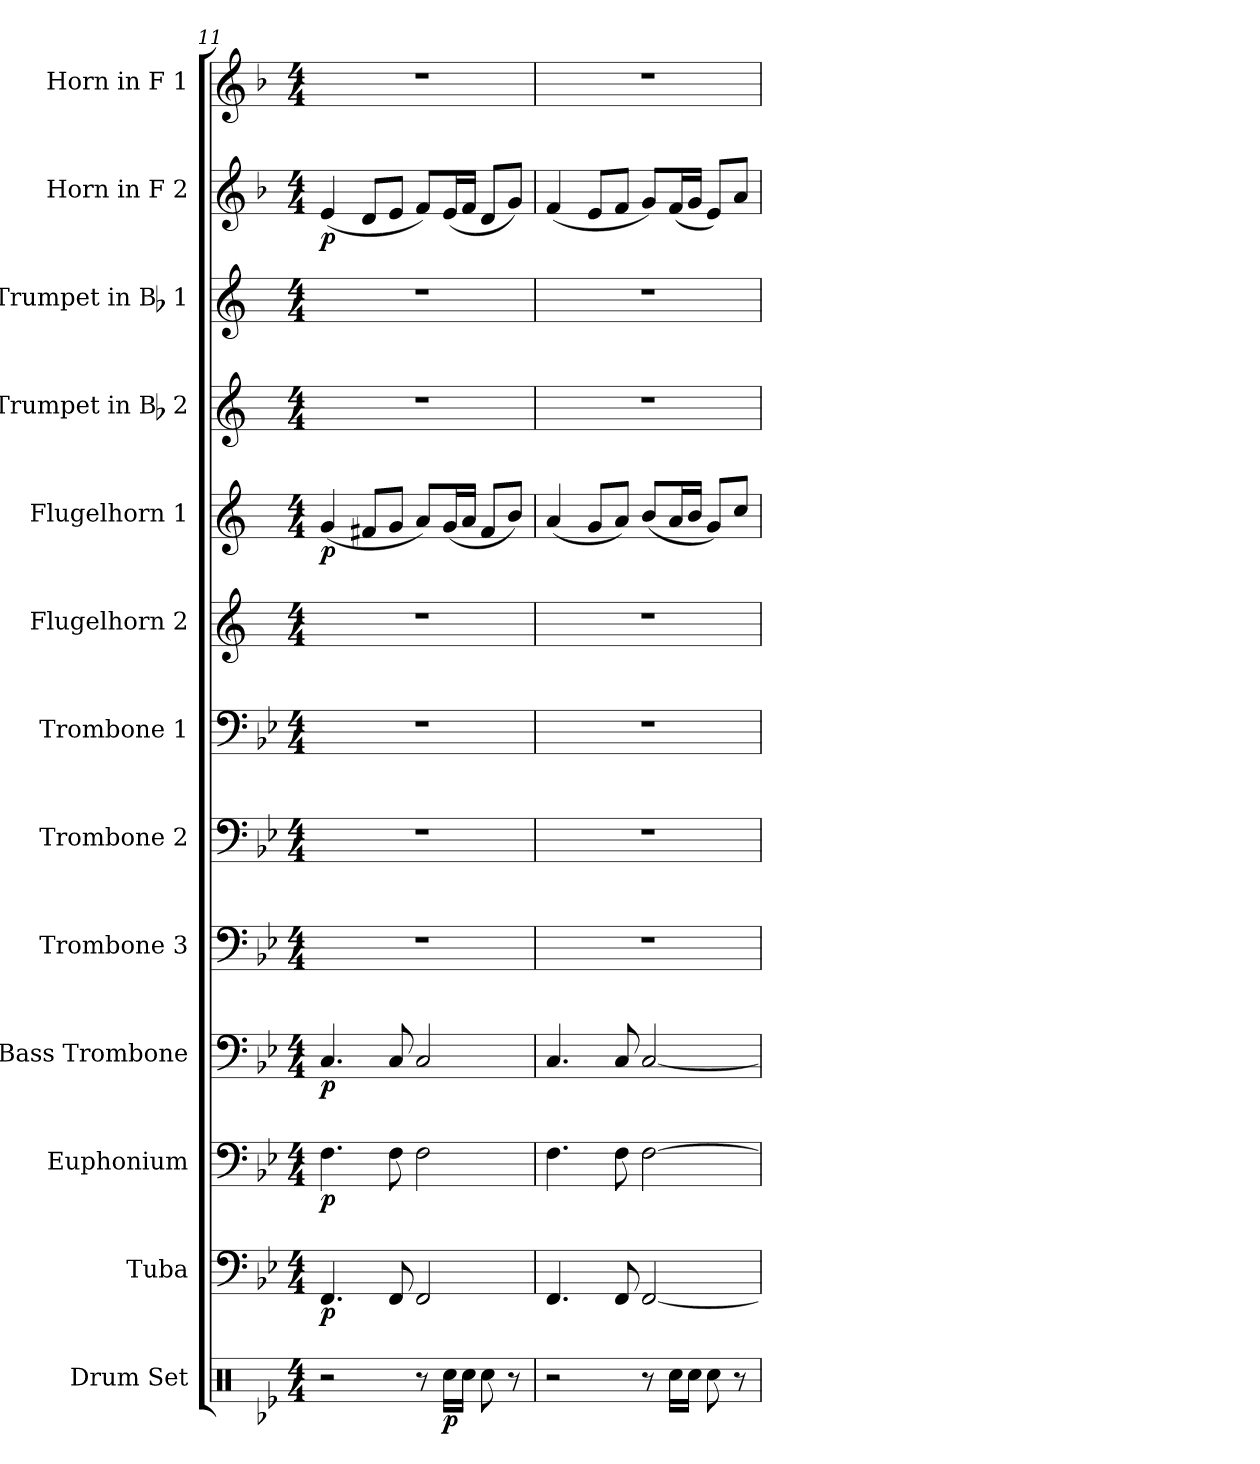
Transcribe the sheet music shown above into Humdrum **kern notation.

**kern	**dynam	**kern	**dynam	**kern	**dynam	**kern	**dynam	**kern	**kern	**kern	**kern	**kern	**dynam	**kern	**kern	**kern	**dynam	**kern
*part13	*part13	*part12	*part12	*part11	*part11	*part10	*part10	*part9	*part8	*part7	*part6	*part5	*part5	*part4	*part3	*part2	*part2	*part1
*staff13	*staff13	*staff12	*staff12	*staff11	*staff11	*staff10	*staff10	*staff9	*staff8	*staff7	*staff6	*staff5	*staff5	*staff4	*staff3	*staff2	*staff2	*staff1
*I"Drum Set	*	*I"Tuba	*	*I"Euphonium	*	*I"Bass Trombone	*	*I"Trombone 3	*I"Trombone 2	*I"Trombone 1	*I"Flugelhorn 2	*I"Flugelhorn 1	*	*I"Trumpet in Bb 2	*I"Trumpet in Bb 1	*I"Horn in F 2	*	*I"Horn in F 1
*I'D. S.	*	*I'Tuba	*	*I'Euph.	*	*I'B. Tbn.	*	*I'Tbn. 3	*I'Tbn. 2	*I'Tbn. 1	*I'Flghn. 2	*I'Flghn. 1	*	*	*	*I'Hn. 2	*	*I'Hn. 1
*clefX	*	*clefF4	*	*clefF4	*	*clefF4	*	*clefF4	*clefF4	*clefF4	*clefG2	*clefG2	*	*clefG2	*clefG2	*clefG2	*	*clefG2
*	*	*	*	*	*	*	*	*	*	*	*ITrd1c2	*ITrd1c2	*	*ITrd1c2	*ITrd1c2	*ITrd4c7	*	*ITrd4c7
*k[b-e-]	*	*k[b-e-]	*	*k[b-e-]	*	*k[b-e-]	*	*k[b-e-]	*k[b-e-]	*k[b-e-]	*k[b-e-]	*k[b-e-]	*	*k[b-e-]	*k[b-e-]	*k[b-e-]	*	*k[b-e-]
*B-:	*	*B-:	*	*B-:	*	*B-:	*	*B-:	*B-:	*B-:	*	*	*	*	*	*B-:	*	*B-:
*M4/4	*	*M4/4	*	*M4/4	*	*M4/4	*	*M4/4	*M4/4	*M4/4	*M4/4	*M4/4	*	*M4/4	*M4/4	*M4/4	*	*M4/4
=11	=11	=11	=11	=11	=11	=11	=11	=11	=11	=11	=11	=11	=11	=11	=11	=11	=11	=11
!	!	!	!LO:DY:b	!	!LO:DY:b	!	!LO:DY:b	!	!	!	!	!	!LO:DY:b	!	!	!	!LO:DY:b	!
2r	.	4.FF/	p	4.F\	p	4.C/	p	1r	1r	1r	1r	(<4f/	p	1r	1r	(<4A/	p	1r
.	.	.	.	.	.	.	.	.	.	.	.	8en/L	.	.	.	8G/L	.	.
.	.	8FF/	.	8F\	.	8C/	.	.	.	.	.	8f/J	.	.	.	8A/J	.	.
8r	.	2FF/	.	2F\	.	2C/	.	.	.	.	.	8g/L)	.	.	.	8B-/L)	.	.
!	!LO:DY:b	!	!	!	!	!	!	!	!	!	!	!	!	!	!	!	!	!
16Rcc\LL	p	.	.	.	.	.	.	.	.	.	.	(<16f/L	.	.	.	(<16A/L	.	.
16Rcc\JJ	.	.	.	.	.	.	.	.	.	.	.	16g/JJ	.	.	.	16B-/JJ	.	.
8Rcc\	.	.	.	.	.	.	.	.	.	.	.	8e/L	.	.	.	8G/L	.	.
8r	.	.	.	.	.	.	.	.	.	.	.	8a/J)	.	.	.	8c/J)	.	.
=12	=12	=12	=12	=12	=12	=12	=12	=12	=12	=12	=12	=12	=12	=12	=12	=12	=12	=12
2r	.	4.FF/	.	4.F\	.	4.C/	.	1r	1r	1r	1r	(<4g/	.	1r	1r	(<4B-/	.	1r
.	.	.	.	.	.	.	.	.	.	.	.	8f/L	.	.	.	8A/L	.	.
.	.	8FF/	.	8F\	.	8C/	.	.	.	.	.	8g/J)	.	.	.	8B-/J	.	.
8r	.	[2FF/	.	[2F\	.	[2C/	.	.	.	.	.	(<8a/L	.	.	.	8c/L)	.	.
16Rcc\LL	.	.	.	.	.	.	.	.	.	.	.	16g/L	.	.	.	(<16B-/L	.	.
16Rcc\JJ	.	.	.	.	.	.	.	.	.	.	.	16a/JJ	.	.	.	16c/JJ	.	.
8Rcc\	.	.	.	.	.	.	.	.	.	.	.	8f/L)	.	.	.	8A/L)	.	.
8r	.	.	.	.	.	.	.	.	.	.	.	8b-/J	.	.	.	8d/J	.	.
=	=	=	=	=	=	=	=	=	=	=	=	=	=	=	=	=	=	=
*-	*-	*-	*-	*-	*-	*-	*-	*-	*-	*-	*-	*-	*-	*-	*-	*-	*-	*-
